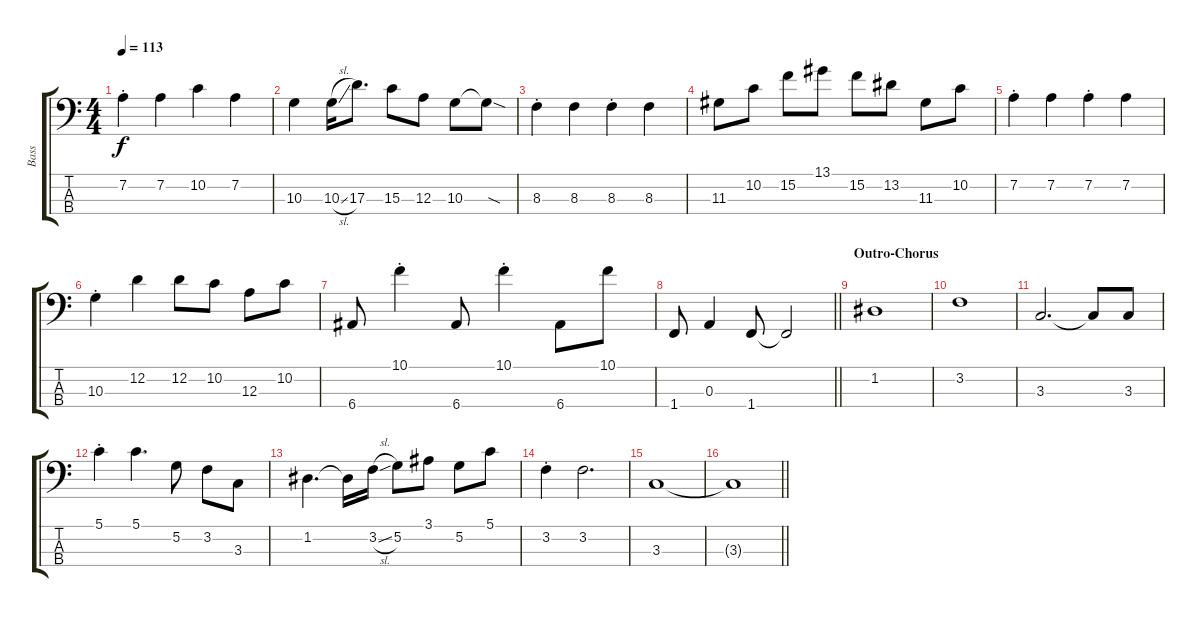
\track ("Bass" "Bass") {instrument electricbassfinger}
\staff {score tabs}
\tuning (G2 D2 A1 E1) {hide}
\ts (4 4)
\tempo 113
\clef f4
\ks c
7.2{st}.4{dy f} 7.2.4 10.2.4 7.2.4 |
10.3.4 10.3{sl}.16 17.3.8{d} 15.3.8 12.3.8 10.3.8 10.3{sod t}.8 |
8.3{st}.4 8.3.4 8.3{st}.4 8.3.4 |
11.3.8 10.2.8 15.2.8 13.1.8 15.2.8 13.2.8 11.3.8 10.2.8 |
7.2{st}.4 7.2.4 7.2{st}.4 7.2.4 |
10.3{st}.4 12.2.4 12.2.8 10.2.8 12.3.8 10.2.8 |
6.4.8 10.1{st}.4 6.4.8 10.1{st}.4 6.4.8 10.1.8 |
\barLineRight lightlight
1.4.8 0.3.4 1.4.8 1.4{t}.2 |
\section ("" "Outro-Chorus")
1.2.1 |
3.2.1 |
3.3.2{d} 3.3{t}.8 3.3.8 |
5.1{st}.4 5.1.4{d} 5.2.8 3.2.8 3.3.8 |
1.2.4{d} 1.2{t}.16 3.2{sl}.16 5.2.8 3.1.8 5.2.8 5.1.8 |
3.2{st}.4 3.2.2{d} |
3.3.1 |
\barLineRight lightlight
3.3{t}.1
